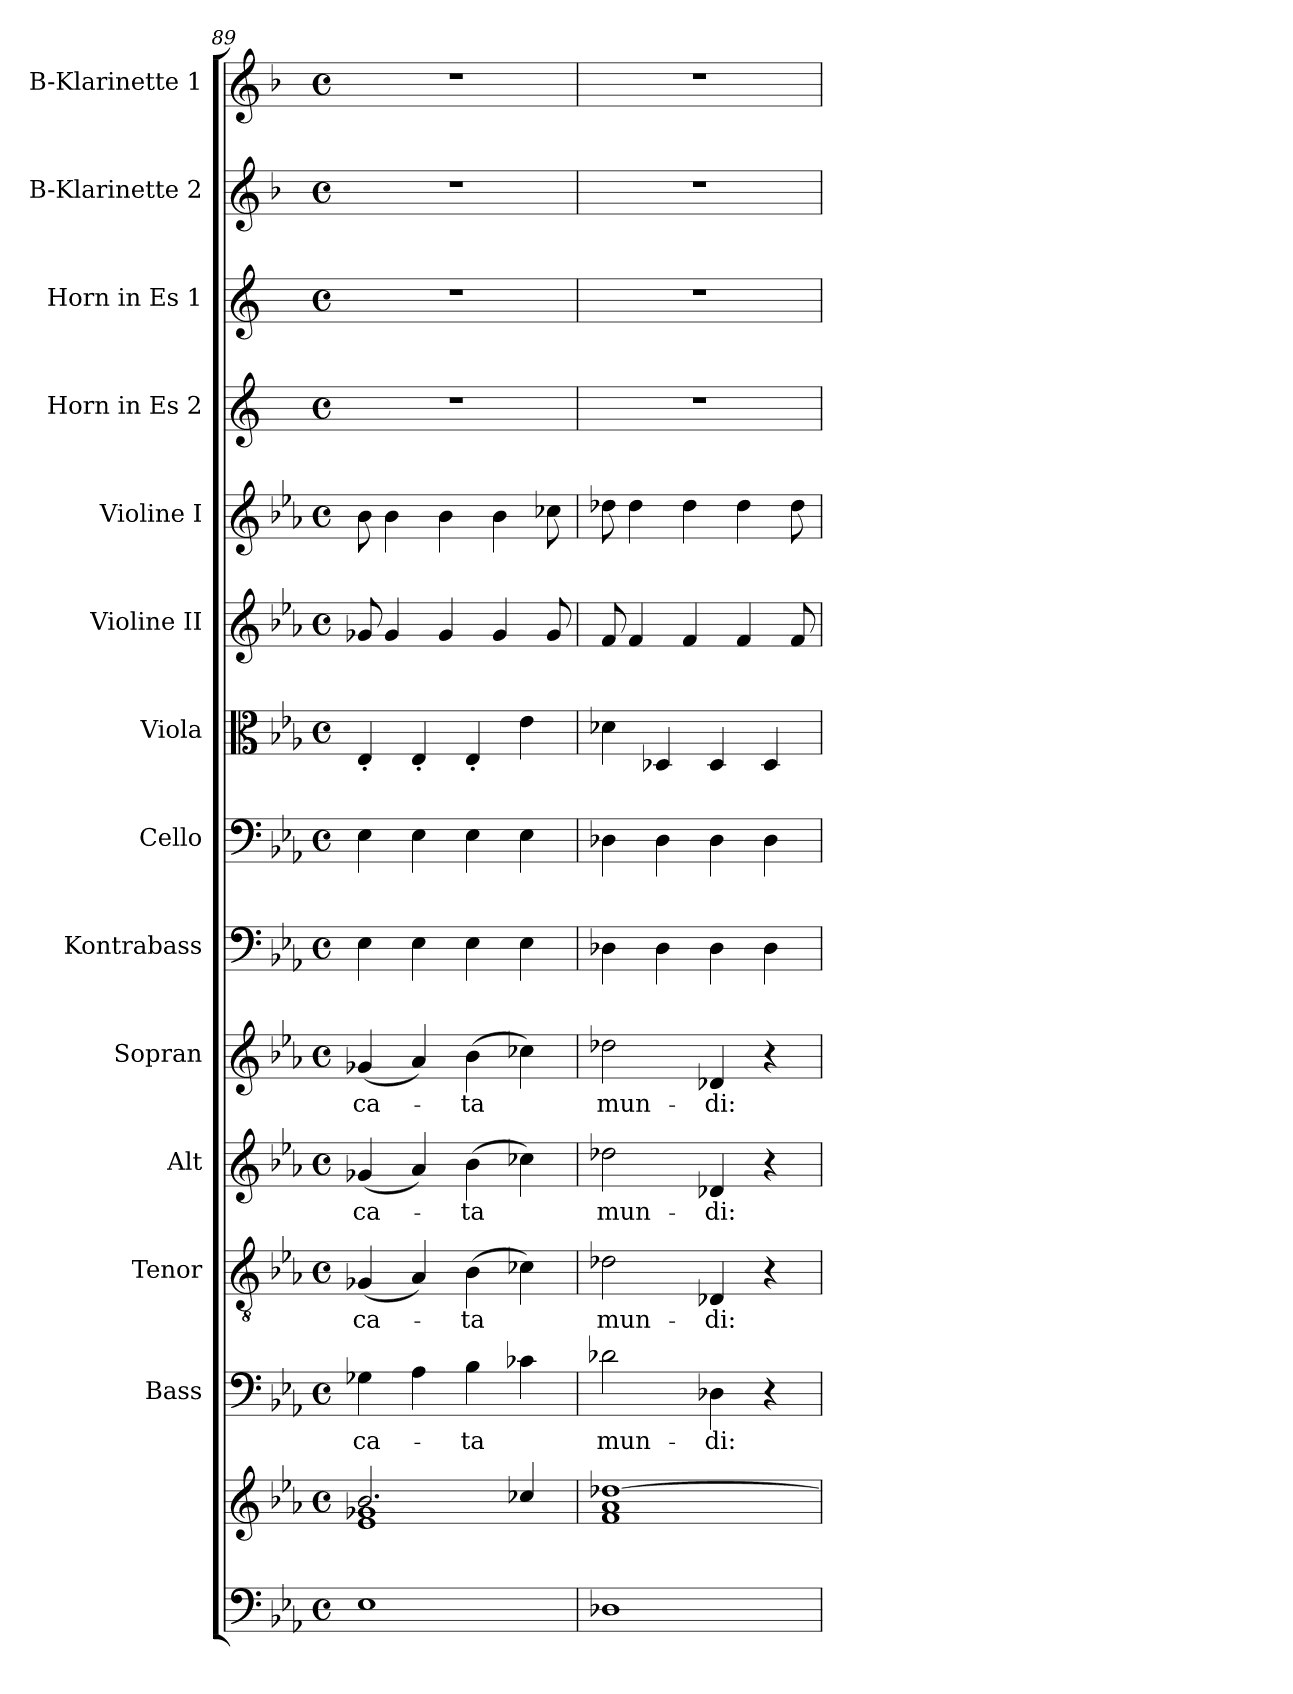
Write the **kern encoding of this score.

**kern	**kern	**kern	**text	**kern	**text	**kern	**text	**kern	**text	**kern	**kern	**kern	**kern	**kern	**kern	**kern	**kern	**kern
*part14	*part14	*part13	*part13	*part12	*part12	*part11	*part11	*part10	*part10	*part9	*part8	*part7	*part6	*part5	*part4	*part3	*part2	*part1
*staff15	*staff14	*staff13	*staff13	*staff12	*staff12	*staff11	*staff11	*staff10	*staff10	*staff9	*staff8	*staff7	*staff6	*staff5	*staff4	*staff3	*staff2	*staff1
*	*	*I"Bass	*	*I"Tenor	*	*I"Alt	*	*I"Sopran	*	*I"Kontrabass	*I"Cello	*I"Viola	*I"Violine II	*I"Violine I	*I"Horn in Es 2	*I"Horn in Es 1	*I"B-Klarinette 2	*I"B-Klarinette 1
*	*	*I'B.	*	*I'T.	*	*I'A.	*	*I'S.	*	*I'Kb.	*	*I'Vla.	*I'Vl. II	*I'Vl. I	*I'Hrn. 2	*I'Hrn. 1	*I'Kl. 2	*I'Kl. 1
*clefF4	*clefG2	*clefF4	*	*clefGv2	*	*clefG2	*	*clefG2	*	*clefF4	*clefF4	*clefC3	*clefG2	*clefG2	*clefG2	*clefG2	*clefG2	*clefG2
*	*	*	*	*	*	*	*	*	*	*ITrd7c12	*	*	*	*	*ITrd5c9	*ITrd5c9	*ITrd1c2	*ITrd1c2
*k[b-e-a-]	*k[b-e-a-]	*k[b-e-a-]	*	*k[b-e-a-]	*	*k[b-e-a-]	*	*k[b-e-a-]	*	*k[b-e-a-]	*k[b-e-a-]	*k[b-e-a-]	*k[b-e-a-]	*k[b-e-a-]	*k[b-e-a-]	*k[b-e-a-]	*k[b-e-a-]	*k[b-e-a-]
*E-:	*E-:	*E-:	*	*E-:	*	*E-:	*	*E-:	*	*E-:	*E-:	*E-:	*E-:	*E-:	*E-:	*E-:	*E-:	*E-:
*M4/4	*M4/4	*M4/4	*	*M4/4	*	*M4/4	*	*M4/4	*	*M4/4	*M4/4	*M4/4	*M4/4	*M4/4	*M4/4	*M4/4	*M4/4	*M4/4
*met(c)	*met(c)	*met(c)	*	*met(c)	*	*met(c)	*	*met(c)	*	*met(c)	*met(c)	*met(c)	*met(c)	*met(c)	*met(c)	*met(c)	*met(c)	*met(c)
=89	=89	=89	=89	=89	=89	=89	=89	=89	=89	=89	=89	=89	=89	=89	=89	=89	=89	=89
*	*^	*	*	*	*	*	*	*	*	*	*	*	*	*	*	*	*	*
!	!	!	!	!LO:LY:b	!	!LO:LY:b	!	!LO:LY:b	!	!LO:LY:b	!	!	!	!	!	!	!	!	!
1E-	2.b-/	1e- 1g-X	4G-X\	-ca-	(<4G-X/	-ca-	(<4g-X/	-ca-	(<4g-X/	-ca-	4EE-\	4E-\	4E-'</	8g-X/	8b-\	1r	1r	1r	1r
.	.	.	.	.	.	.	.	.	.	.	.	.	.	4g-/	4b-\	.	.	.	.
.	.	.	4A-\	.	4A-/)	.	4a-/)	.	4a-/)	.	4EE-\	4E-\	4E-'</	.	.	.	.	.	.
.	.	.	.	.	.	.	.	.	.	.	.	.	.	4g-/	4b-\	.	.	.	.
!	!	!	!	!LO:LY:b	!	!LO:LY:b	!	!LO:LY:b	!	!LO:LY:b	!	!	!	!	!	!	!	!	!
.	.	.	4B-\	-ta	(>4B-\	-ta	(>4b-\	-ta	(>4b-\	-ta	4EE-\	4E-\	4E-'</	.	.	.	.	.	.
.	.	.	.	.	.	.	.	.	.	.	.	.	.	4g-/	4b-\	.	.	.	.
.	4cc-X/	.	4c-X\	.	4c-X\)	.	4cc-X\)	.	4cc-X\)	.	4EE-\	4E-\	4e-\	.	.	.	.	.	.
.	.	.	.	.	.	.	.	.	.	.	.	.	.	8g-/	8cc-X\	.	.	.	.
!!LO:PB:g=z
=90	=90	=90	=90	=90	=90	=90	=90	=90	=90	=90	=90	=90	=90	=90	=90	=90	=90	=90	=90
!	!	!	!	!LO:LY:b	!	!LO:LY:b	!	!LO:LY:b	!	!LO:LY:b	!	!	!	!	!	!	!	!	!
1D-X	[>1dd-X	1f 1a-	2d-X\	mun-	2d-X\	mun-	2dd-X\	mun-	2dd-X\	mun-	4DD-X\	4D-X\	4d-X\	8f/	8dd-X\	1r	1r	1r	1r
.	.	.	.	.	.	.	.	.	.	.	.	.	.	4f/	4dd-\	.	.	.	.
.	.	.	.	.	.	.	.	.	.	.	4DD-\	4D-\	4D-X/	.	.	.	.	.	.
.	.	.	.	.	.	.	.	.	.	.	.	.	.	4f/	4dd-\	.	.	.	.
!	!	!	!	!LO:LY:b	!	!LO:LY:b	!	!LO:LY:b	!	!LO:LY:b	!	!	!	!	!	!	!	!	!
.	.	.	4D-X\	-di:	4D-X/	-di:	4d-X/	-di:	4d-X/	-di:	4DD-\	4D-\	4D-/	.	.	.	.	.	.
.	.	.	.	.	.	.	.	.	.	.	.	.	.	4f/	4dd-\	.	.	.	.
.	.	.	4r	.	4r	.	4r	.	4r	.	4DD-\	4D-\	4D-/	.	.	.	.	.	.
.	.	.	.	.	.	.	.	.	.	.	.	.	.	8f/	8dd-\	.	.	.	.
*	*v	*v	*	*	*	*	*	*	*	*	*	*	*	*	*	*	*	*	*
=	=	=	=	=	=	=	=	=	=	=	=	=	=	=	=	=	=	=
*-	*-	*-	*-	*-	*-	*-	*-	*-	*-	*-	*-	*-	*-	*-	*-	*-	*-	*-
